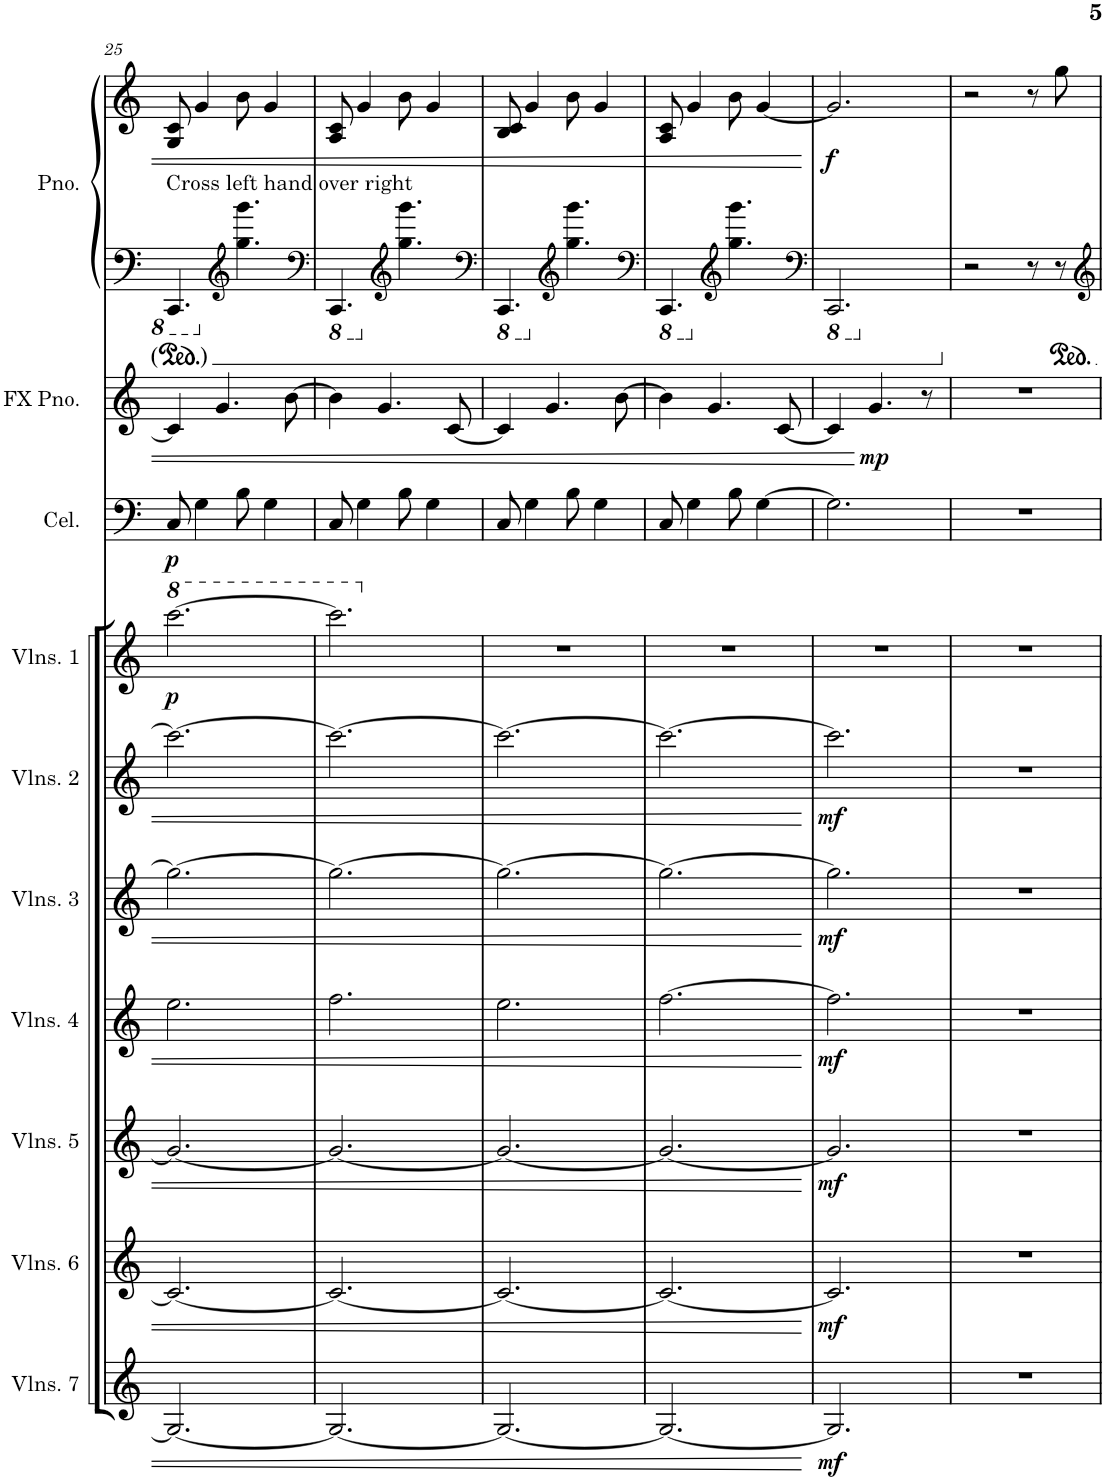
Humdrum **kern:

**kern	**dynam	**kern	**dynam	**kern	**dynam	**kern	**dynam	**kern	**dynam	**kern	**dynam	**kern	**dynam	**kern	**dynam	**kern	**dynam	**kern	**kern	**dynam
*part10	*part10	*part9	*part9	*part8	*part8	*part7	*part7	*part6	*part6	*part5	*part5	*part4	*part4	*part3	*part3	*part2	*part2	*part1	*part1	*part1
*staff11	*staff11	*staff10	*staff10	*staff9	*staff9	*staff8	*staff8	*staff7	*staff7	*staff6	*staff6	*staff5	*staff5	*staff4	*staff4	*staff3	*staff3	*staff2	*staff1	*staff1/2
*I"Violins 7	*	*I"Violins 6	*	*I"Violins 5	*	*I"Violins 4	*	*I"Violins 3	*	*I"Violins 2	*	*I"Violins 1	*	*I"Celesta	*	*I"Effect piano	*	*I"Piano	*	*
*I'Vlns. 7	*	*I'Vlns. 6	*	*I'Vlns. 5	*	*I'Vlns. 4	*	*I'Vlns. 3	*	*I'Vlns. 2	*	*I'Vlns. 1	*	*I'Cel.	*	*	*	*I'Pno.	*	*
!!LO:PB:g=z
*clefG2	*	*clefG2	*	*clefG2	*	*clefG2	*	*clefG2	*	*clefG2	*	*clefG2	*	*clefF4	*	*clefG2	*	*clefF4	*clefG2	*
*k[]	*	*k[]	*	*k[]	*	*k[]	*	*k[]	*	*k[]	*	*k[]	*	*k[]	*	*k[]	*	*k[]	*k[]	*
*M6/8	*	*M6/8	*	*M6/8	*	*M6/8	*	*M6/8	*	*M6/8	*	*M6/8	*	*M6/8	*	*M6/8	*	*M6/8	*M6/8	*
*	*	*	*	*	*	*	*	*	*	*	*	*8va	*	*	*	*	*	*	*	*
=25	=25	=25	=25	=25	=25	=25	=25	=25	=25	=25	=25	=25	=25	=25	=25	=25	=25	=25	=25	=25
!	!	!	!	!	!	!	!	!	!	!	!	!	!	!	!	!	!	!LO:TX:a:t=Cross left hand over right	!	!
!	!	!	!	!	!	!	!	!	!	!	!	!	!LO:DY:b	!	!LO:DY:b	!	!	!	!	!
2.G/_	.	2.c/_	.	2.g/_	.	2.ee\	.	2.gg\_	.	2.ccc\_	.	[2.cccc\	p	8C/	p	4c/]	.	4.CCC/	8G/ 8c/	.
.	.	.	.	.	.	.	.	.	.	.	.	.	.	4G\	.	.	.	.	4g/	.
.	.	.	.	.	.	.	.	.	.	.	.	.	.	.	.	4.g/	.	.	.	.
*	*	*	*	*	*	*	*	*	*	*	*	*	*	*	*	*	*	*clefG2	*	*
.	.	.	.	.	.	.	.	.	.	.	.	.	.	8B\	.	.	.	4.gg\ 4.ggg\	8b\	.
.	.	.	.	.	.	.	.	.	.	.	.	.	.	4G\	.	.	.	.	4g/	.
.	.	.	.	.	.	.	.	.	.	.	.	.	.	.	.	[8b\	.	.	.	.
=26	=26	=26	=26	=26	=26	=26	=26	=26	=26	=26	=26	=26	=26	=26	=26	=26	=26	=26	=26	=26
*	*	*	*	*	*	*	*	*	*	*	*	*	*	*	*	*	*	*clefF4	*	*
*	*	*	*	*	*	*	*	*	*	*	*	*	*	*	*	*	*	*8ba	*	*
2.G/_	.	2.c/_	.	2.g/_	.	2.ff\	.	2.gg\_	.	2.ccc\_	.	2.cccc\]	.	8C/	.	4b\]	.	4.CCC/	8A/ 8c/	.
.	.	.	.	.	.	.	.	.	.	.	.	.	.	4G\	.	.	.	.	4g/	.
.	.	.	.	.	.	.	.	.	.	.	.	.	.	.	.	4.g/	.	.	.	.
*	*	*	*	*	*	*	*	*	*	*	*	*	*	*	*	*	*	*clefG2	*	*
*	*	*	*	*	*	*	*	*	*	*	*	*	*	*	*	*	*	*X8ba	*	*
.	.	.	.	.	.	.	.	.	.	.	.	.	.	8B\	.	.	.	4.gg\ 4.ggg\	8b\	.
.	.	.	.	.	.	.	.	.	.	.	.	.	.	4G\	.	.	.	.	4g/	.
.	.	.	.	.	.	.	.	.	.	.	.	.	.	.	.	[8c/	.	.	.	.
=27	=27	=27	=27	=27	=27	=27	=27	=27	=27	=27	=27	=27	=27	=27	=27	=27	=27	=27	=27	=27
*	*	*	*	*	*	*	*	*	*	*	*	*	*	*	*	*	*	*clefF4	*	*
*	*	*	*	*	*	*	*	*	*	*	*	*X8va	*	*	*	*	*	*	*	*
*	*	*	*	*	*	*	*	*	*	*	*	*	*	*	*	*	*	*8ba	*	*
2.G/_	.	2.c/_	.	2.g/_	.	2.ee\	.	2.gg\_	.	2.ccc\_	.	2.r	.	8C/	.	4c/]	.	4.CCC/	8B/ 8c/	.
.	.	.	.	.	.	.	.	.	.	.	.	.	.	4G\	.	.	.	.	4g/	.
.	.	.	.	.	.	.	.	.	.	.	.	.	.	.	.	4.g/	.	.	.	.
*	*	*	*	*	*	*	*	*	*	*	*	*	*	*	*	*	*	*clefG2	*	*
*	*	*	*	*	*	*	*	*	*	*	*	*	*	*	*	*	*	*X8ba	*	*
.	.	.	.	.	.	.	.	.	.	.	.	.	.	8B\	.	.	.	4.gg\ 4.ggg\	8b\	.
.	.	.	.	.	.	.	.	.	.	.	.	.	.	4G\	.	.	.	.	4g/	.
.	.	.	.	.	.	.	.	.	.	.	.	.	.	.	.	[8b\	.	.	.	.
=28	=28	=28	=28	=28	=28	=28	=28	=28	=28	=28	=28	=28	=28	=28	=28	=28	=28	=28	=28	=28
*	*	*	*	*	*	*	*	*	*	*	*	*	*	*	*	*	*	*clefF4	*	*
*	*	*	*	*	*	*	*	*	*	*	*	*	*	*	*	*	*	*8ba	*	*
2.G/_	.	2.c/_	.	2.g/_	.	[2.ff\	.	2.gg\_	.	2.ccc\_	.	2.r	.	8C/	.	4b\]	.	4.CCC/	8A/ 8c/	.
.	.	.	.	.	.	.	.	.	.	.	.	.	.	4G\	.	.	.	.	4g/	.
.	.	.	.	.	.	.	.	.	.	.	.	.	.	.	.	4.g/	.	.	.	.
*	*	*	*	*	*	*	*	*	*	*	*	*	*	*	*	*	*	*clefG2	*	*
*	*	*	*	*	*	*	*	*	*	*	*	*	*	*	*	*	*	*X8ba	*	*
.	.	.	.	.	.	.	.	.	.	.	.	.	.	8B\	.	.	.	4.gg\ 4.ggg\	8b\	.
.	.	.	.	.	.	.	.	.	.	.	.	.	.	[4G\	.	.	.	.	[4g/	.
.	.	.	.	.	.	.	.	.	.	.	.	.	.	.	.	[8c/	.	.	.	.
=29	=29	=29	=29	=29	=29	=29	=29	=29	=29	=29	=29	=29	=29	=29	=29	=29	=29	=29	=29	=29
*	*	*	*	*	*	*	*	*	*	*	*	*	*	*	*	*	*	*clefF4	*	*
*	*	*	*	*	*	*	*	*	*	*	*	*	*	*	*	*	*	*8ba	*	*
!	!LO:DY:b	!	!LO:DY:b	!	!LO:DY:b	!	!LO:DY:b	!	!LO:DY:b	!	!LO:DY:b	!	!	!	!	!	!	!	!	!LO:DY:b
2.G/]	mf	2.c/]	mf	2.g/]	mf	2.ff\]	mf	2.gg\]	mf	2.ccc\]	mf	2.r	.	2.G\]	.	4c/]	.	2.CCC/	2.g/]	f
!	!	!	!	!	!	!	!	!	!	!	!	!	!	!	!	!	!LO:DY:b	!	!	!
.	.	.	.	.	.	.	.	.	.	.	.	.	.	.	.	4.g/	mp	.	.	.
.	.	.	.	.	.	.	.	.	.	.	.	.	.	.	.	8r	.	.	.	.
=30	=30	=30	=30	=30	=30	=30	=30	=30	=30	=30	=30	=30	=30	=30	=30	=30	=30	=30	=30	=30
*	*	*	*	*	*	*	*	*	*	*	*	*	*	*	*	*	*	*X8ba	*	*
2.r	.	2.r	.	2.r	.	2.r	.	2.r	.	2.r	.	2.r	.	2.r	.	2.r	.	2r	2r	.
.	.	.	.	.	.	.	.	.	.	.	.	.	.	.	.	.	.	8r	8r	.
.	.	.	.	.	.	.	.	.	.	.	.	.	.	.	.	.	.	8r	8gg\	.
=	=	=	=	=	=	=	=	=	=	=	=	=	=	=	=	=	=	=	=	=
*-	*-	*-	*-	*-	*-	*-	*-	*-	*-	*-	*-	*-	*-	*-	*-	*-	*-	*-	*-	*-
